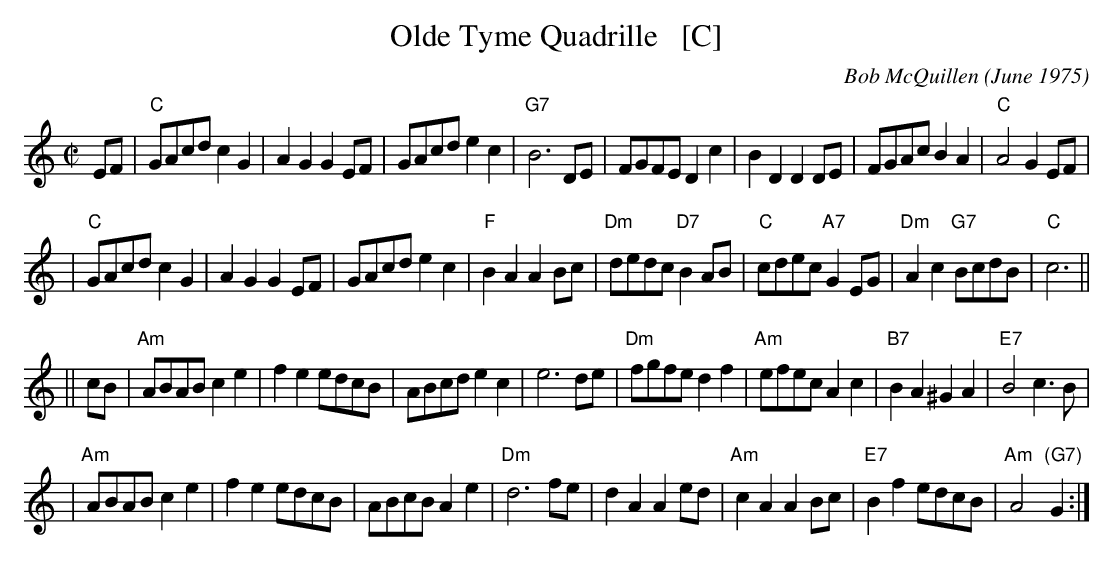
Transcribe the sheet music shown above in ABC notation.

X:1
T: Olde Tyme Quadrille   [C]
C: Bob McQuillen (June 1975)
M: C|
L: 1/8
K: C
EF \
| "C"GAcd c2G2 | A2G2 G2EF | GAcd e2c2 | "G7"B6 DE \
| FGFE D2c2 | B2D2 D2DE | FGAc B2A2 | "C"A4 G2EF |
| "C"GAcd c2G2 | A2G2 G2EF | GAcd e2c2 | "F"B2A2 A2Bc \
| "Dm"dedc "D7"B2AB | "C"cdec "A7"G2EG | "Dm"A2c2 "G7"BcdB | "C"c6 ||
|| cB \
| "Am"ABAB c2e2 | f2e2 edcB | ABcd e2c2 | e6 de \
| "Dm"fgfe d2f2 | "Am"efec A2c2 | "B7"B2A2 ^G2A2 | "E7"B4 c3B |
| "Am"ABAB c2e2 | f2e2 edcB | ABcB A2e2 | "Dm"d6 fe \
| d2A2 A2ed | "Am"c2A2 A2Bc | "E7"B2f2 edcB | "Am"A4 "(G7)"G2 :|
